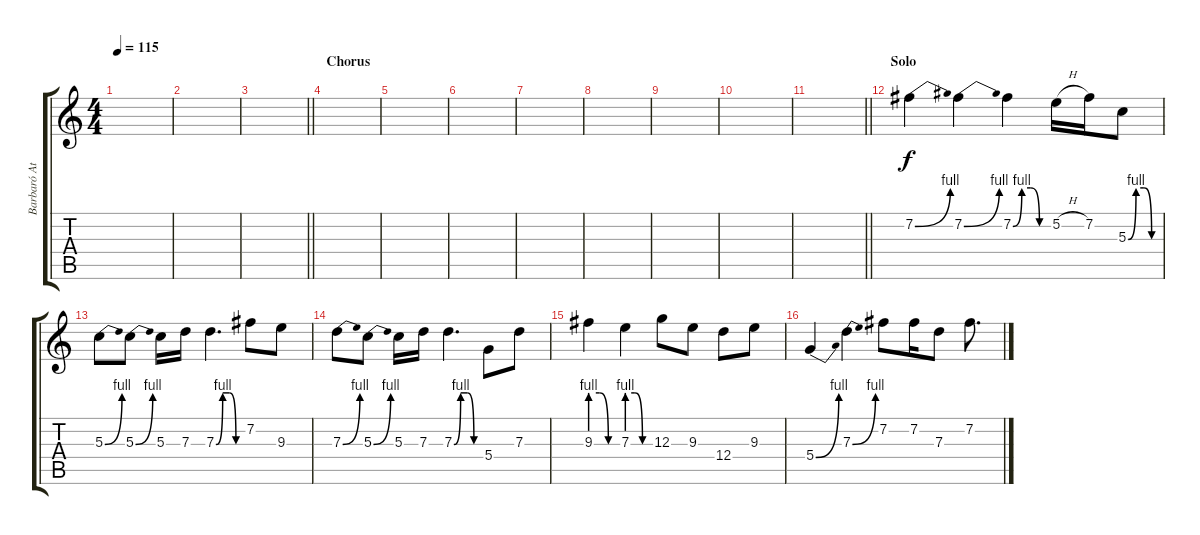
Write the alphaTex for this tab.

\track ("Barbaró Attila (solo)" "Barbaró At") {instrument distortionguitar}
\staff {score tabs}
\tuning (E4 B3 G3 D3 A2 E2) {hide}
\ts (4 4)
\tempo 115
\clef g2
\ks c
|
|
\barLineRight lightlight
|
\section ("" "Chorus")
|
|
|
|
|
|
|
\barLineRight lightlight
|
\section ("" "Solo")
7.2{be (bend 0 0 60 4)}.4 7.2{be (bend 0 0 60 4)}.4 7.2{be (custom 0 0 15 4 30 4 45 0 60 0)}.4 5.2{h}.16 7.2.16 5.3{be (custom 0 0 15 4 30 4 45 0 60 0)}.8 |
5.3{be (bend 0 0 60 4)}.8 5.3{be (bend 0 0 60 4)}.8 5.3.16 7.3.16 7.3{be (custom 0 0 15 4 30 4 45 0 60 0)}.4{d} 7.2.8 9.3.8 |
7.3{be (bend 0 0 60 4)}.8 5.3{be (bend 0 0 60 4)}.8 5.3.16 7.3.16 7.3{be (custom 0 0 15 4 30 4 45 0 60 0)}.4{d} 5.4.8 7.3.8 |
9.3{be (custom 0 4 20 4 40 0 60 0)}.4 7.3{be (custom 0 4 20 4 40 0 60 0)}.4 12.3.8 9.3.8 12.4.8 9.3.8 |
5.4{be (bend 0 0 60 4)}.4 7.3{be (bend 0 0 60 4)}.4 7.2.8 7.2.16 7.3.8 7.2.8{d}
